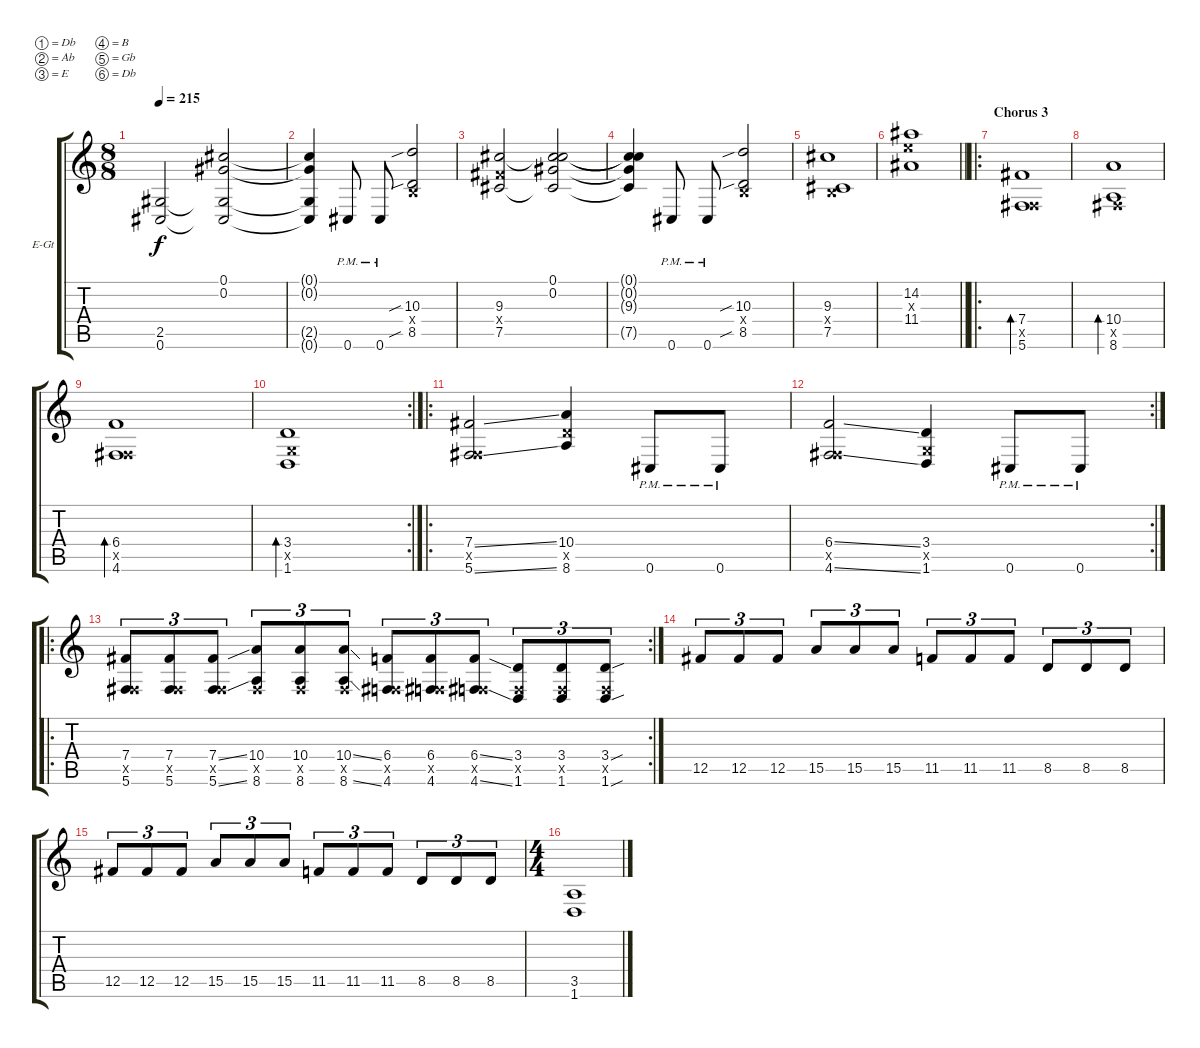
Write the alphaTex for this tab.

\bracketExtendMode groupsimilarinstruments
\firstSystemTrackNameOrientation horizontal
\otherSystemsTrackNameOrientation horizontal
\track ("Robb Flynn" "E-Gt") {instrument distortionguitar}
\staff {score tabs}
\tuning (Db4 Ab3 E3 B2 Gb2 Db2)
\ts (8 8)
\tempo 215
\clef g2
\ks c
(2.5 0.6).2{dy f} (0.1 0.2 0.6{t} 2.5{t}).2 |
(0.1{t} 0.2{t} 0.6{t} 2.5{t}).4 0.6{pm}.8 0.6{pm}.8 (10.3{sib} 8.5{sib} 0.4{x}).2 |
(9.3 7.5 7.4{x}).2 (0.1 0.2 7.5{t} 9.3{t}).2 |
(0.1{t} 0.2{t} 7.5{t} 9.3{t}).4 0.6{pm}.8 0.6{pm}.8 (10.3{sib} 8.5{sib} 0.4{x}).2 |
(9.3 7.5 0.4{x}).1 |
\barLineRight lightlight
(12.3{x} 11.4 14.2).1 |
\ro
\section ("" "Chorus 3")
(7.4 5.6 0.5{x}).1{bd 237} |
(10.4 8.6 0.5{x}).1{bd 234} |
(6.4 4.6 0.5{x}).1{bd 237} |
\rc 2
(3.4 1.6 1.5{x}).1{bd 237} |
\ro
(7.4{ss} 5.6{ss} 0.5{x}).2 (10.4 8.6 8.5{x}).4 0.6{pm}.8 0.6{pm}.8 |
\rc 2
(6.4{ss} 4.6{ss} 0.5{x}).2 (3.4 1.6 1.5{x}).4 0.6{pm}.8 0.6{pm}.8 |
\ro
\rc 2
(7.4 5.6 0.5{x}).8{tu (3 2)} (7.4 5.6 0.5{x}).8{tu (3 2)} (7.4{ss} 5.6{ss} 0.5{x}).8{tu (3 2)} (10.4 8.6 0.5{x}).8{tu (3 2)} (10.4 8.6 0.5{x}).8{tu (3 2)} (10.4{ss} 8.6{ss} 0.5{x}).8{tu (3 2)} (6.4 4.6 0.5{x}).8{tu (3 2)} (6.4 4.6 0.5{x}).8{tu (3 2)} (6.4{ss} 4.6{ss} 0.5{x}).8{tu (3 2)} (3.4 1.6 0.5{x}).8{tu (3 2)} (3.4 1.6 0.5{x}).8{tu (3 2)} (3.4{sou} 1.6{sou} 0.5{x}).8{tu (3 2)} |
12.5.8{tu (3 2)} 12.5.8{tu (3 2)} 12.5.8{tu (3 2)} 15.5.8{tu (3 2)} 15.5.8{tu (3 2)} 15.5.8{tu (3 2)} 11.5.8{tu (3 2)} 11.5.8{tu (3 2)} 11.5.8{tu (3 2)} 8.5.8{tu (3 2)} 8.5.8{tu (3 2)} 8.5.8{tu (3 2)} |
12.5.8{tu (3 2)} 12.5.8{tu (3 2)} 12.5.8{tu (3 2)} 15.5.8{tu (3 2)} 15.5.8{tu (3 2)} 15.5.8{tu (3 2)} 11.5.8{tu (3 2)} 11.5.8{tu (3 2)} 11.5.8{tu (3 2)} 8.5.8{tu (3 2)} 8.5.8{tu (3 2)} 8.5.8{tu (3 2)} |
\ts (4 4)
(3.5 1.6).1
